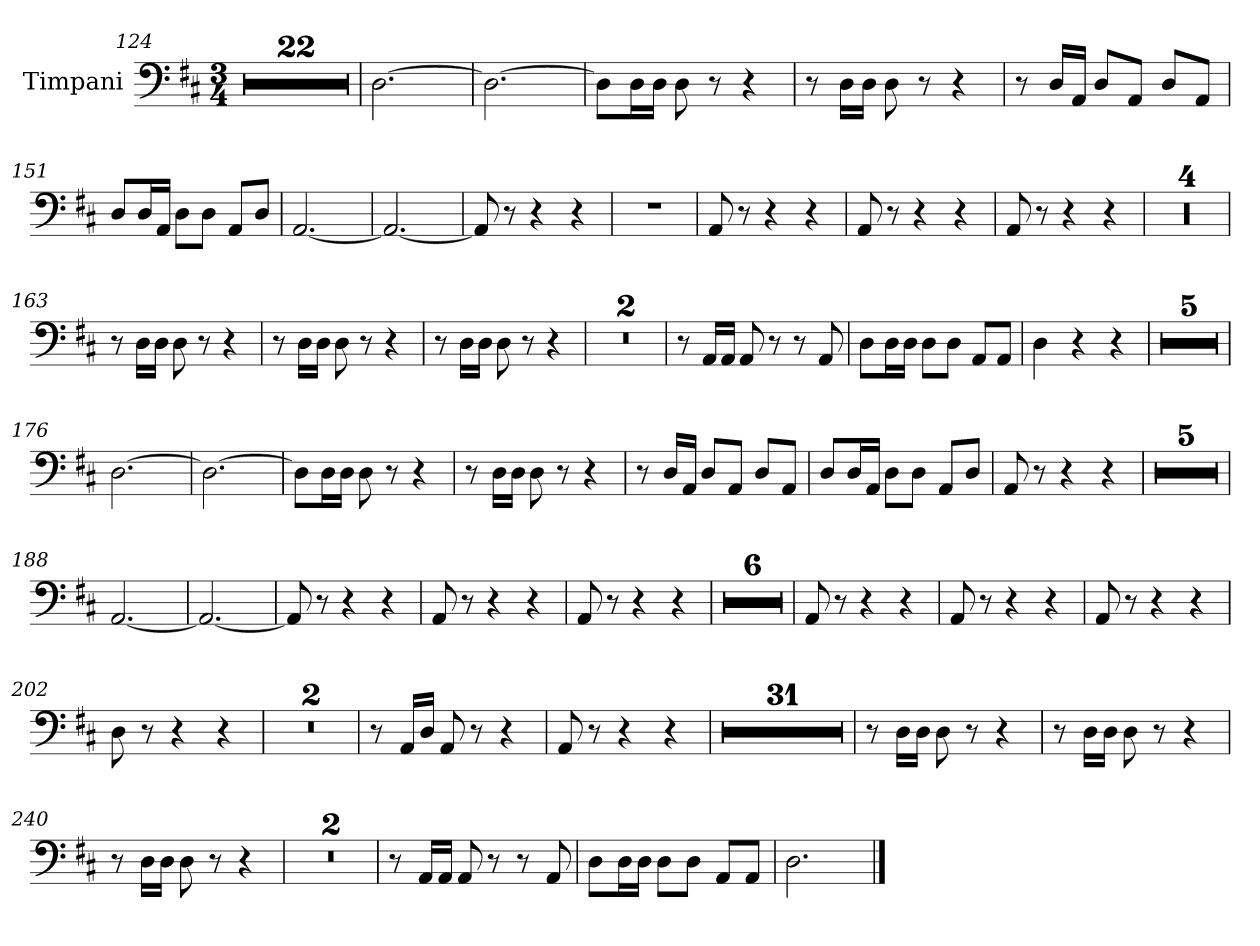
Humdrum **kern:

**kern
*part1
*staff1
*I"Timpani
*I'Timp.
*clefF4
*k[f#c#]
*M3/4
=124
2.r
=125
2.r
=126
2.r
=127
2.r
=128
2.r
=129
2.r
!!LO:LB:g=z
=130
2.r
=131
2.r
=132
2.r
=133
2.r
=134
2.r
=135
2.r
=136
2.r
=137
2.r
=138
2.r
=139
2.r
=140
2.r
=141
2.r
=142
2.r
!!LO:LB:g=z
=143
2.r
=144
2.r
=145
2.r
=146
[2.D\
=147
2.D\_
=148
8D\L]
16D\L
16D\JJ
8D\
8r
4r
=149
8r
16D\LL
16D\JJ
8D\
8r
4r
!!LO:LB:g=z
=150
8r
16D/LL
16AA/JJ
8D/L
8AA/J
8D/L
8AA/J
=151
8D/L
16D/L
16AA/JJ
8D\L
8D\J
8AA/L
8D/J
=152
[2.AA/
=153
2.AA/_
!!LO:LB:g=z
=154
8AA/]
8r
4r
4r
=155
2.r
=156
8AA/
8r
4r
4r
!!LO:LB:g=z
=157
8AA/
8r
4r
4r
=158
8AA/
8r
4r
4r
=159
2.r
=160
2.r
=161
2.r
=162
2.r
=163
8r
16D\LL
16D\JJ
8D\
8r
4r
!!LO:PB:g=z
=164
8r
16D\LL
16D\JJ
8D\
8r
4r
=165
8r
16D\LL
16D\JJ
8D\
8r
4r
=166
2.r
=167
2.r
!!LO:LB:g=z
=168
8r
16AA/LL
16AA/JJ
8AA/
8r
8r
8AA/
=169
8D\L
16D\L
16D\JJ
8D\L
8D\J
8AA/L
8AA/J
=170
4D\
4r
4r
=171
2.r
=172
2.r
=173
2.r
=174
2.r
=175
2.r
!!LO:LB:g=z
=176
[2.D\
=177
2.D\_
=178
8D\L]
16D\L
16D\JJ
8D\
8r
4r
!!LO:LB:g=z
=179
8r
16D\LL
16D\JJ
8D\
8r
4r
=180
8r
16D/LL
16AA/JJ
8D/L
8AA/J
8D/L
8AA/J
=181
8D/L
16D/L
16AA/JJ
8D\L
8D\J
8AA/L
8D/J
=182
8AA/
8r
4r
4r
!!LO:LB:g=z
=183
2.r
=184
2.r
=185
2.r
=186
2.r
=187
2.r
=188
[2.AA/
=189
2.AA/_
=190
8AA/]
8r
4r
4r
!!LO:LB:g=z
=191
8AA/
8r
4r
4r
=192
8AA/
8r
4r
4r
=193
2.r
=194
2.r
=195
2.r
=196
2.r
=197
2.r
=198
2.r
=199
8AA/
8r
4r
4r
=200
8AA/
8r
4r
4r
!!LO:LB:g=z
=201
8AA/
8r
4r
4r
=202
8D\
8r
4r
4r
=203
2.r
=204
2.r
=205
8r
16AA/LL
16D/JJ
8AA/
8r
4r
=206
8AA/
8r
4r
4r
!!LO:LB:g=z
=207
2.r
=208
2.r
=209
2.r
=210
2.r
=211
2.r
=212
2.r
=213
2.r
=214
2.r
=215
2.r
=216
2.r
=217
2.r
=218
2.r
=219
2.r
!!LO:LB:g=z
=220
2.r
=221
2.r
=222
2.r
=223
2.r
=224
2.r
=225
2.r
=226
2.r
=227
2.r
=228
2.r
=229
2.r
=230
2.r
=231
2.r
=232
2.r
!!LO:LB:g=z
=233
2.r
=234
2.r
=235
2.r
=236
2.r
=237
2.r
=238
8r
16D\LL
16D\JJ
8D\
8r
4r
!!LO:LB:g=z
=239
8r
16D\LL
16D\JJ
8D\
8r
4r
=240
8r
16D\LL
16D\JJ
8D\
8r
4r
=241
2.r
=242
2.r
!!LO:LB:g=z
=243
8r
16AA/LL
16AA/JJ
8AA/
8r
8r
8AA/
=244
8D\L
16D\L
16D\JJ
8D\L
8D\J
8AA/L
8AA/J
=245
2.D>\
==
*-
